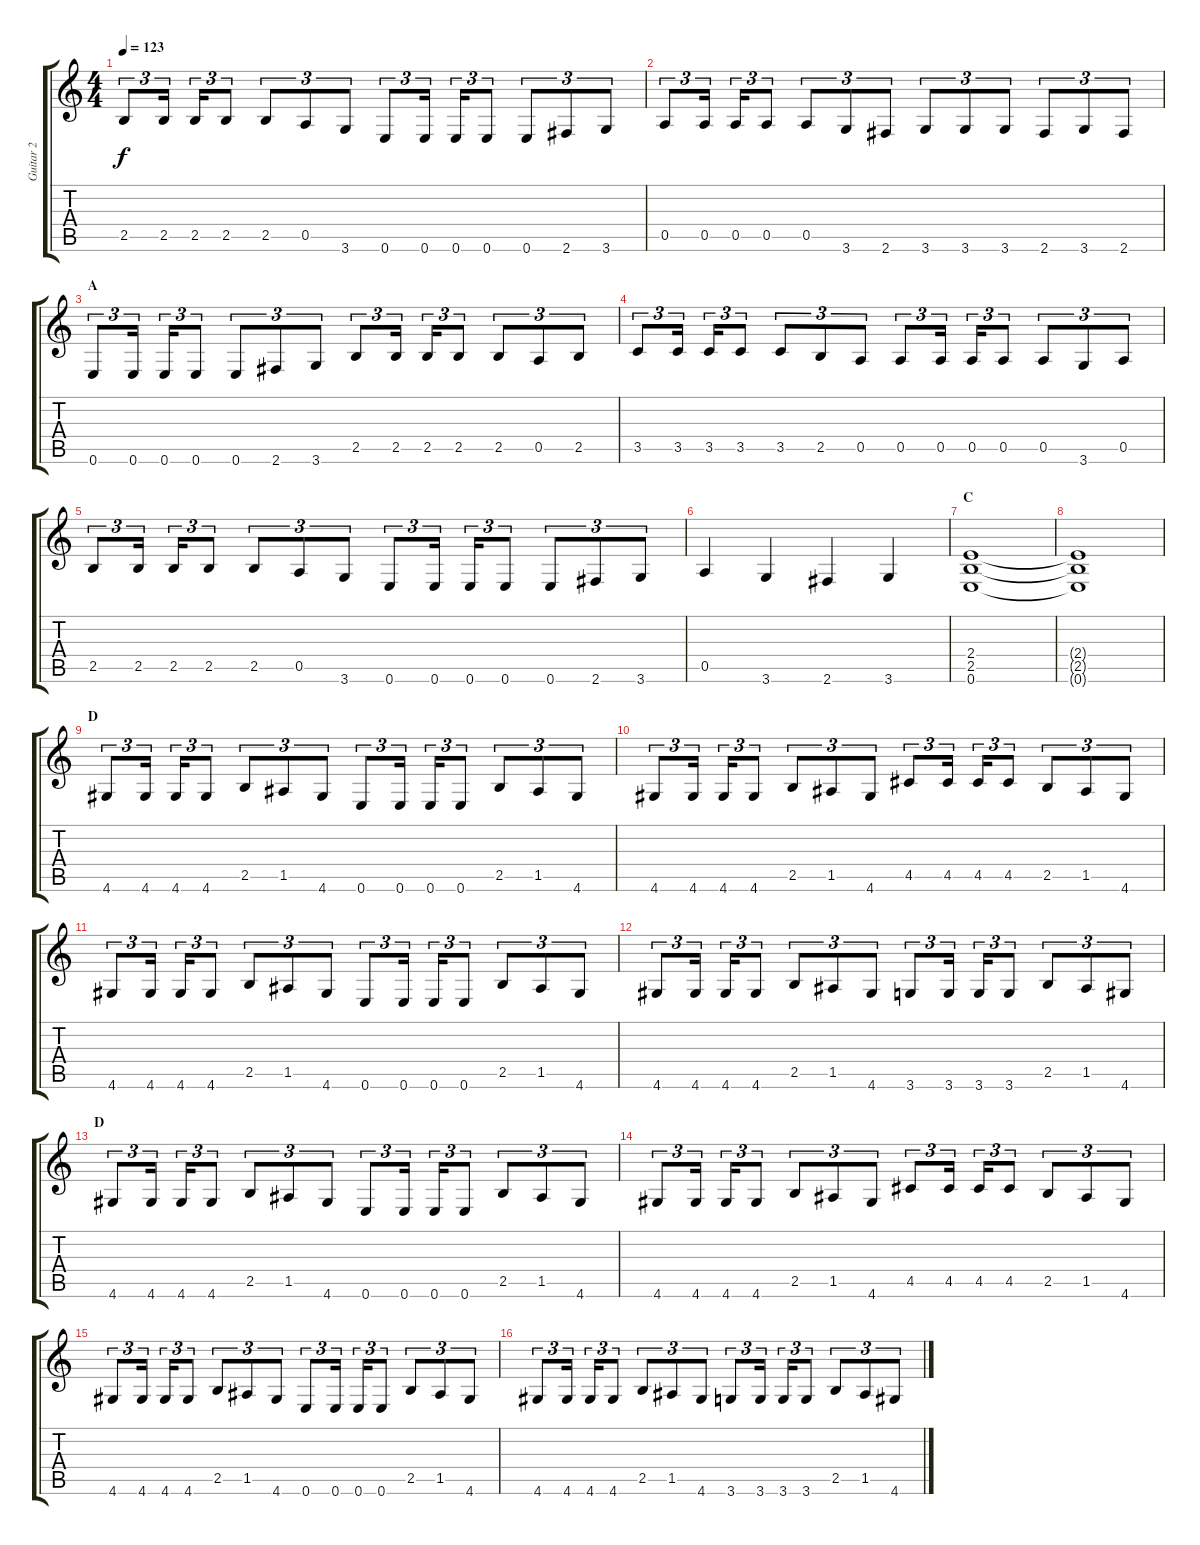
\track ("Guitar 2" "Guitar 2") {instrument distortionguitar}
\staff {score tabs}
\tuning (E4 B3 G3 D3 A2 E2) {hide}
\ts (4 4)
\tempo 123
\clef g2
\ks c
2.5.8{tu (3 2) dy f} 2.5.16{tu (3 2)} 2.5.16{tu (3 2)} 2.5.8{tu (3 2)} 2.5.8{tu (3 2)} 0.5.8{tu (3 2)} 3.6.8{tu (3 2)} 0.6.8{tu (3 2)} 0.6.16{tu (3 2)} 0.6.16{tu (3 2)} 0.6.8{tu (3 2)} 0.6.8{tu (3 2)} 2.6.8{tu (3 2)} 3.6.8{tu (3 2)} |
0.5.8{tu (3 2)} 0.5.16{tu (3 2)} 0.5.16{tu (3 2)} 0.5.8{tu (3 2)} 0.5.8{tu (3 2)} 3.6.8{tu (3 2)} 2.6.8{tu (3 2)} 3.6.8{tu (3 2)} 3.6.8{tu (3 2)} 3.6.8{tu (3 2)} 2.6.8{tu (3 2)} 3.6.8{tu (3 2)} 2.6.8{tu (3 2)} |
\section ("" "A")
0.6.8{tu (3 2)} 0.6.16{tu (3 2)} 0.6.16{tu (3 2)} 0.6.8{tu (3 2)} 0.6.8{tu (3 2)} 2.6.8{tu (3 2)} 3.6.8{tu (3 2)} 2.5.8{tu (3 2)} 2.5.16{tu (3 2)} 2.5.16{tu (3 2)} 2.5.8{tu (3 2)} 2.5.8{tu (3 2)} 0.5.8{tu (3 2)} 2.5.8{tu (3 2)} |
3.5.8{tu (3 2)} 3.5.16{tu (3 2)} 3.5.16{tu (3 2)} 3.5.8{tu (3 2)} 3.5.8{tu (3 2)} 2.5.8{tu (3 2)} 0.5.8{tu (3 2)} 0.5.8{tu (3 2)} 0.5.16{tu (3 2)} 0.5.16{tu (3 2)} 0.5.8{tu (3 2)} 0.5.8{tu (3 2)} 3.6.8{tu (3 2)} 0.5.8{tu (3 2)} |
2.5.8{tu (3 2)} 2.5.16{tu (3 2)} 2.5.16{tu (3 2)} 2.5.8{tu (3 2)} 2.5.8{tu (3 2)} 0.5.8{tu (3 2)} 3.6.8{tu (3 2)} 0.6.8{tu (3 2)} 0.6.16{tu (3 2)} 0.6.16{tu (3 2)} 0.6.8{tu (3 2)} 0.6.8{tu (3 2)} 2.6.8{tu (3 2)} 3.6.8{tu (3 2)} |
0.5.4 3.6.4 2.6.4 3.6.4 |
\section ("" "C")
(2.4 2.5 0.6).1 |
(2.4{t} 2.5{t} 0.6{t}).1 |
\section ("" "D")
4.6.8{tu (3 2)} 4.6.16{tu (3 2)} 4.6.16{tu (3 2)} 4.6.8{tu (3 2)} 2.5.8{tu (3 2)} 1.5.8{tu (3 2)} 4.6.8{tu (3 2)} 0.6.8{tu (3 2)} 0.6.16{tu (3 2)} 0.6.16{tu (3 2)} 0.6.8{tu (3 2)} 2.5.8{tu (3 2)} 1.5.8{tu (3 2)} 4.6.8{tu (3 2)} |
4.6.8{tu (3 2)} 4.6.16{tu (3 2)} 4.6.16{tu (3 2)} 4.6.8{tu (3 2)} 2.5.8{tu (3 2)} 1.5.8{tu (3 2)} 4.6.8{tu (3 2)} 4.5.8{tu (3 2)} 4.5.16{tu (3 2)} 4.5.16{tu (3 2)} 4.5.8{tu (3 2)} 2.5.8{tu (3 2)} 1.5.8{tu (3 2)} 4.6.8{tu (3 2)} |
4.6.8{tu (3 2)} 4.6.16{tu (3 2)} 4.6.16{tu (3 2)} 4.6.8{tu (3 2)} 2.5.8{tu (3 2)} 1.5.8{tu (3 2)} 4.6.8{tu (3 2)} 0.6.8{tu (3 2)} 0.6.16{tu (3 2)} 0.6.16{tu (3 2)} 0.6.8{tu (3 2)} 2.5.8{tu (3 2)} 1.5.8{tu (3 2)} 4.6.8{tu (3 2)} |
4.6.8{tu (3 2)} 4.6.16{tu (3 2)} 4.6.16{tu (3 2)} 4.6.8{tu (3 2)} 2.5.8{tu (3 2)} 1.5.8{tu (3 2)} 4.6.8{tu (3 2)} 3.6.8{tu (3 2)} 3.6.16{tu (3 2)} 3.6.16{tu (3 2)} 3.6.8{tu (3 2)} 2.5.8{tu (3 2)} 1.5.8{tu (3 2)} 4.6.8{tu (3 2)} |
\section ("" "D")
4.6.8{tu (3 2)} 4.6.16{tu (3 2)} 4.6.16{tu (3 2)} 4.6.8{tu (3 2)} 2.5.8{tu (3 2)} 1.5.8{tu (3 2)} 4.6.8{tu (3 2)} 0.6.8{tu (3 2)} 0.6.16{tu (3 2)} 0.6.16{tu (3 2)} 0.6.8{tu (3 2)} 2.5.8{tu (3 2)} 1.5.8{tu (3 2)} 4.6.8{tu (3 2)} |
4.6.8{tu (3 2)} 4.6.16{tu (3 2)} 4.6.16{tu (3 2)} 4.6.8{tu (3 2)} 2.5.8{tu (3 2)} 1.5.8{tu (3 2)} 4.6.8{tu (3 2)} 4.5.8{tu (3 2)} 4.5.16{tu (3 2)} 4.5.16{tu (3 2)} 4.5.8{tu (3 2)} 2.5.8{tu (3 2)} 1.5.8{tu (3 2)} 4.6.8{tu (3 2)} |
4.6.8{tu (3 2)} 4.6.16{tu (3 2)} 4.6.16{tu (3 2)} 4.6.8{tu (3 2)} 2.5.8{tu (3 2)} 1.5.8{tu (3 2)} 4.6.8{tu (3 2)} 0.6.8{tu (3 2)} 0.6.16{tu (3 2)} 0.6.16{tu (3 2)} 0.6.8{tu (3 2)} 2.5.8{tu (3 2)} 1.5.8{tu (3 2)} 4.6.8{tu (3 2)} |
4.6.8{tu (3 2)} 4.6.16{tu (3 2)} 4.6.16{tu (3 2)} 4.6.8{tu (3 2)} 2.5.8{tu (3 2)} 1.5.8{tu (3 2)} 4.6.8{tu (3 2)} 3.6.8{tu (3 2)} 3.6.16{tu (3 2)} 3.6.16{tu (3 2)} 3.6.8{tu (3 2)} 2.5.8{tu (3 2)} 1.5.8{tu (3 2)} 4.6.8{tu (3 2)}
